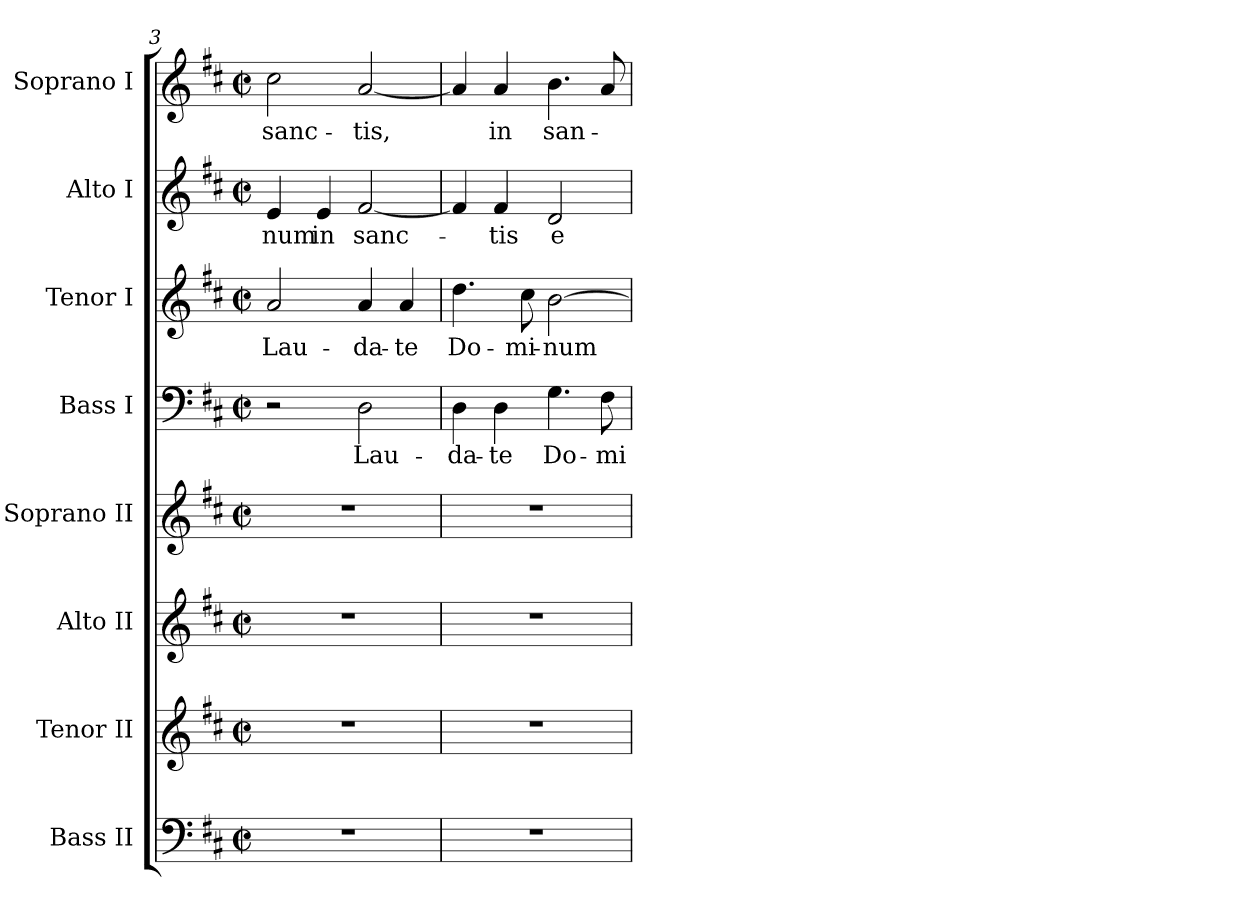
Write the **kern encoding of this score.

**kern	**kern	**kern	**kern	**kern	**text	**kern	**text	**kern	**text	**kern	**text
*part8	*part7	*part6	*part5	*part4	*part4	*part3	*part3	*part2	*part2	*part1	*part1
*staff8	*staff7	*staff6	*staff5	*staff4	*staff4	*staff3	*staff3	*staff2	*staff2	*staff1	*staff1
*I"Bass II	*I"Tenor II	*I"Alto II	*I"Soprano II	*I"Bass I	*	*I"Tenor I	*	*I"Alto I	*	*I"Soprano I	*
*clefF4	*clefG2	*clefG2	*clefG2	*clefF4	*	*clefG2	*	*clefG2	*	*clefG2	*
*	*ITrd7c12	*	*	*	*	*ITrd7c12	*	*	*	*	*
*k[f#c#]	*k[f#c#]	*k[f#c#]	*k[f#c#]	*k[f#c#]	*	*k[f#c#]	*	*k[f#c#]	*	*k[f#c#]	*
*D:	*D:	*D:	*D:	*D:	*	*D:	*	*D:	*	*D:	*
*M2/2	*M2/2	*M2/2	*M2/2	*M2/2	*	*M2/2	*	*M2/2	*	*M2/2	*
*met(c|)	*met(c|)	*met(c|)	*met(c|)	*met(c|)	*	*met(c|)	*	*met(c|)	*	*met(c|)	*
=3	=3	=3	=3	=3	=3	=3	=3	=3	=3	=3	=3
!	!	!	!	!	!	!	!LO:LY:b:color=#000000	!	!	!	!
!	!	!	!	!	!	!	!	!	!LO:LY:b:color=#000000	!	!
!	!	!	!	!	!	!	!	!	!	!	!LO:LY:b:color=#000000
1r	1r	1r	1r	2r	.	2Ai/	Lau-	4ei/	-num	2cc#i\	sanc-
!	!	!	!	!	!	!	!	!	!LO:LY:b:color=#000000	!	!
.	.	.	.	.	.	.	.	4ei/	in	.	.
!	!	!	!	!	!LO:LY:b:color=#000000	!	!	!	!	!	!
!	!	!	!	!	!	!	!LO:LY:b:color=#000000	!	!	!	!
!	!	!	!	!	!	!	!	!	!LO:LY:b:color=#000000	!	!
!	!	!	!	!	!	!	!	!	!	!	!LO:LY:b:color=#000000
.	.	.	.	2Di\	Lau-	4Ai/	-da-	[<2f#i/	sanc-	[<2ai/	-tis,
!	!	!	!	!	!	!	!LO:LY:b:color=#000000	!	!	!	!
.	.	.	.	.	.	4Ai/	-te	.	.	.	.
=4	=4	=4	=4	=4	=4	=4	=4	=4	=4	=4	=4
!	!	!	!	!	!LO:LY:b:color=#000000	!	!	!	!	!	!
!	!	!	!	!	!	!	!LO:LY:b:color=#000000	!	!	!	!
1r	1r	1r	1r	4Di\	-da-	4.di\	Do-	4f#i/]	.	4ai/]	.
!	!	!	!	!	!LO:LY:b:color=#000000	!	!	!	!	!	!
!	!	!	!	!	!	!	!	!	!LO:LY:b:color=#000000	!	!
!	!	!	!	!	!	!	!	!	!	!	!LO:LY:b:color=#000000
.	.	.	.	4Di\	-te	.	.	4f#i/	-tis	4ai/	in
!	!	!	!	!	!	!	!LO:LY:b:color=#000000	!	!	!	!
.	.	.	.	.	.	8c#i\	-mi-	.	.	.	.
!	!	!	!	!	!LO:LY:b:color=#000000	!	!	!	!	!	!
!	!	!	!	!	!	!	!LO:LY:b:color=#000000	!	!	!	!
!	!	!	!	!	!	!	!	!	!LO:LY:b:color=#000000	!	!
!	!	!	!	!	!	!	!	!	!	!	!LO:LY:b:color=#000000
.	.	.	.	4.Gi\	Do-	[>2Bi\	-num	2di/	e-	4.bi\	san-
!	!	!	!	!	!LO:LY:b:color=#000000	!	!	!	!	!	!
.	.	.	.	8F#i\	-mi-	.	.	.	.	8ai/	.
=	=	=	=	=	=	=	=	=	=	=	=
*-	*-	*-	*-	*-	*-	*-	*-	*-	*-	*-	*-
